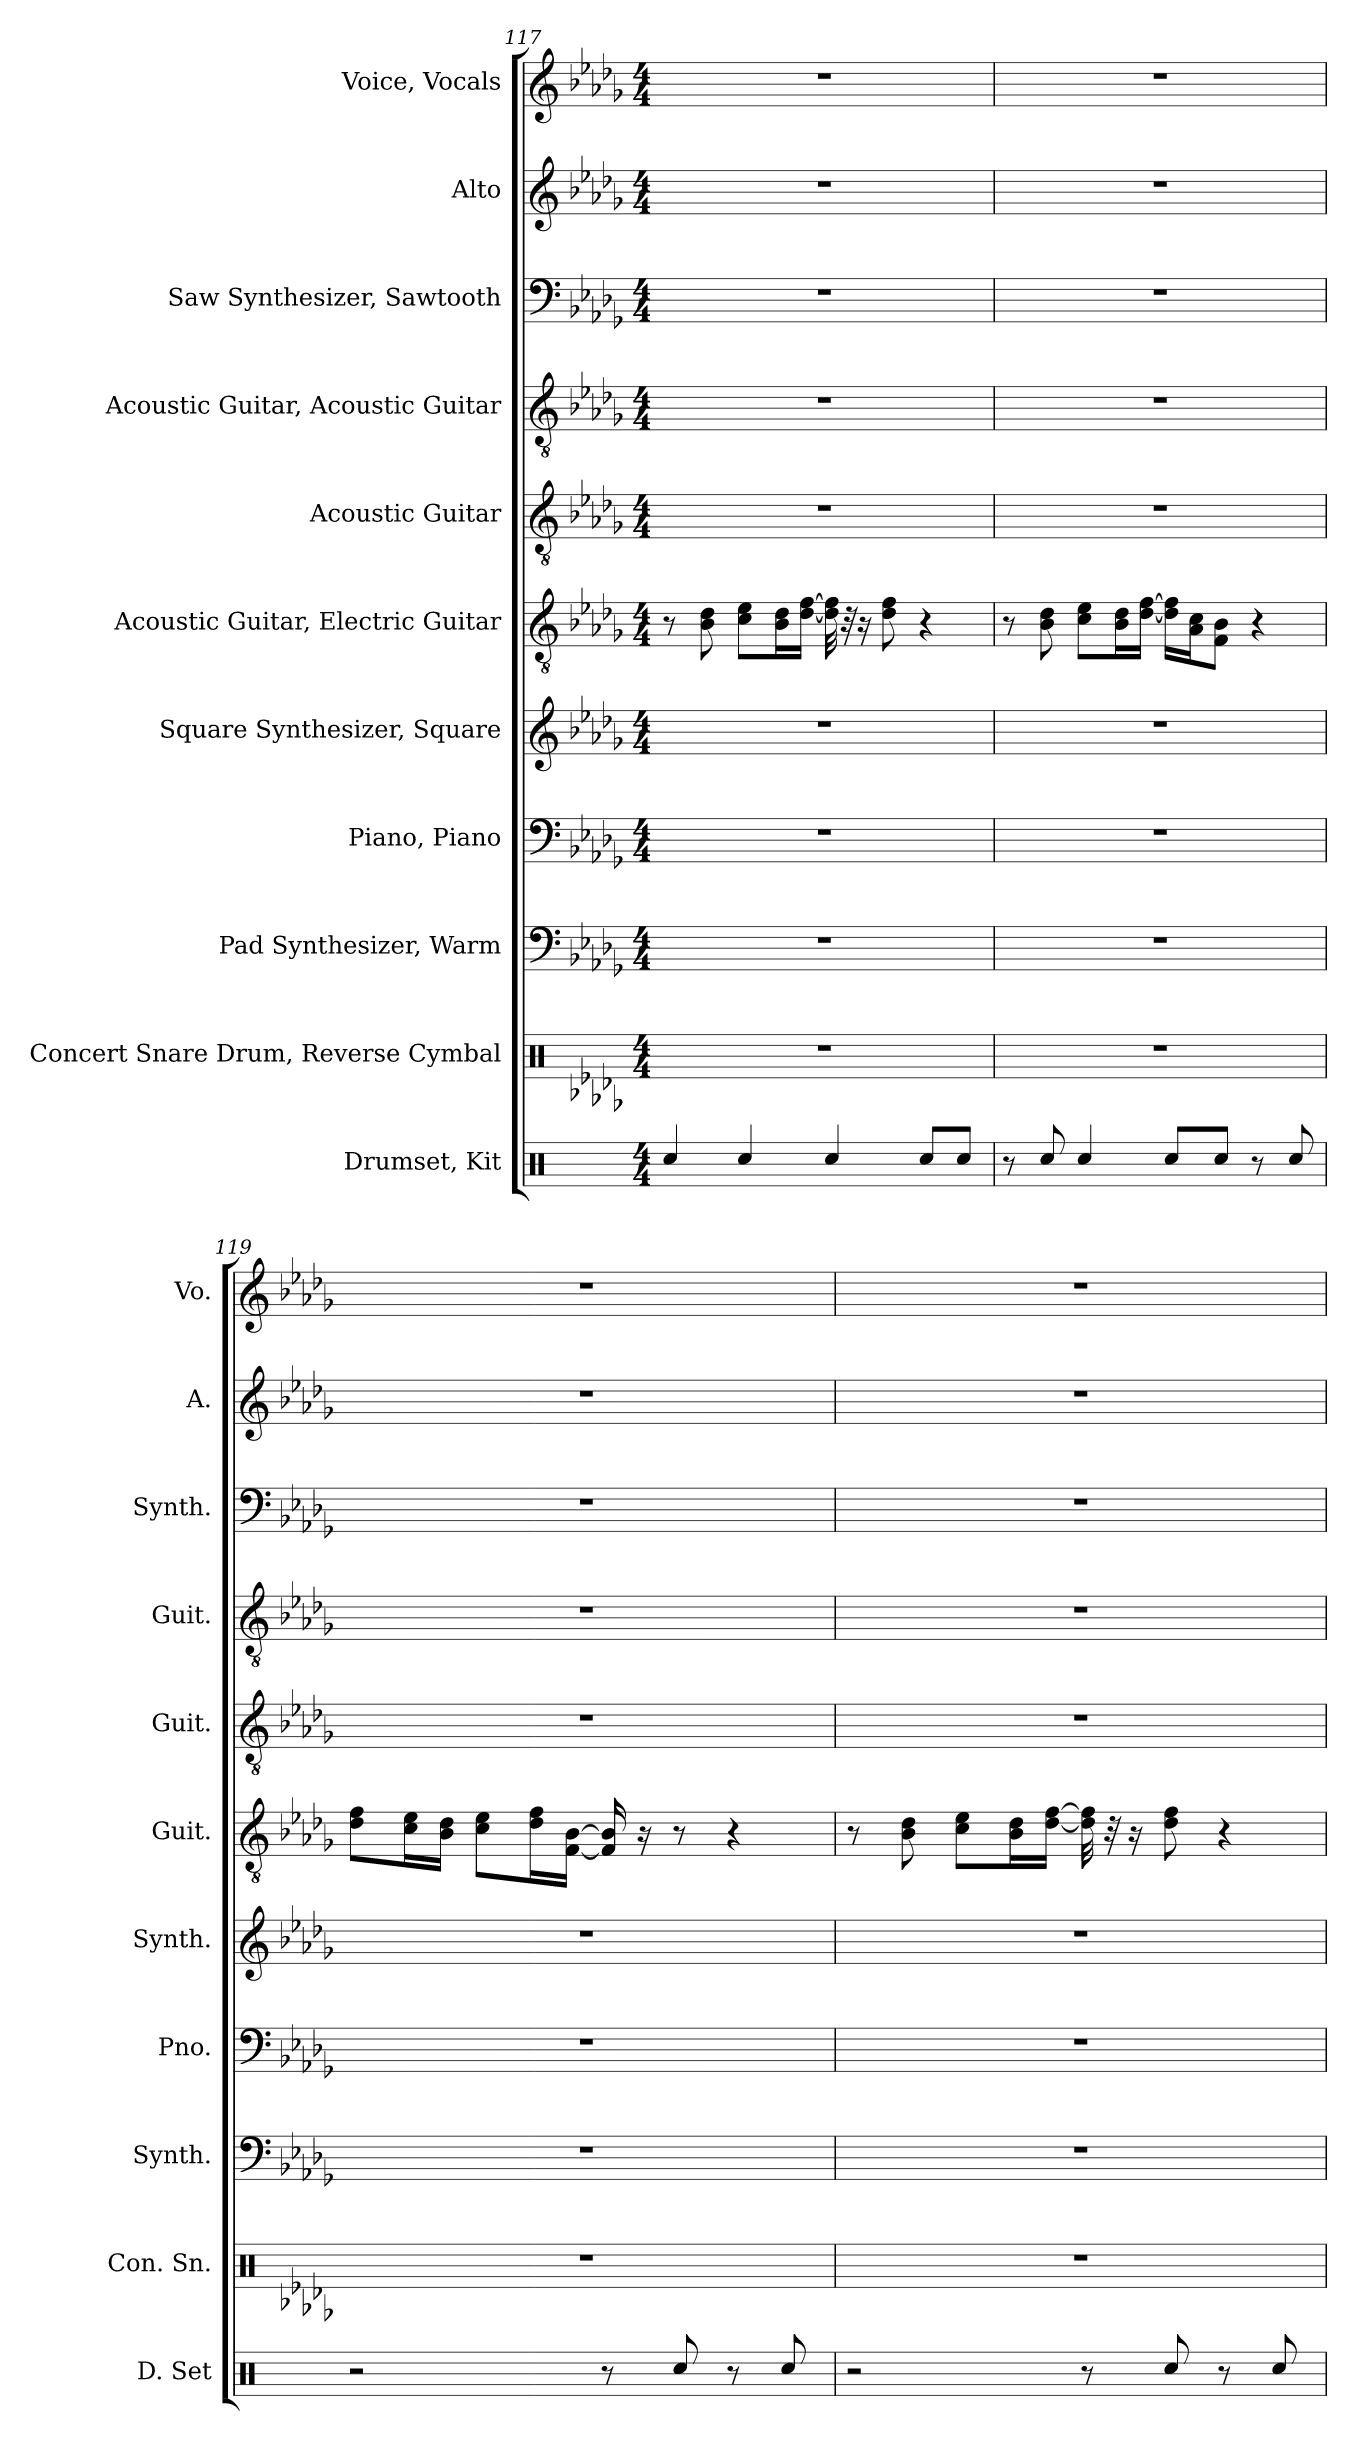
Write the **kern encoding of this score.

**kern	**kern	**kern	**kern	**kern	**kern	**kern	**kern	**kern	**kern	**kern
*part11	*part10	*part9	*part8	*part7	*part6	*part5	*part4	*part3	*part2	*part1
*staff11	*staff10	*staff9	*staff8	*staff7	*staff6	*staff5	*staff4	*staff3	*staff2	*staff1
*I"Drumset, Kit	*I"Concert Snare Drum, Reverse Cymbal	*I"Pad Synthesizer, Warm	*I"Piano, Piano	*I"Square Synthesizer, Square	*I"Acoustic Guitar, Electric Guitar	*I"Acoustic Guitar	*I"Acoustic Guitar, Acoustic Guitar	*I"Saw Synthesizer, Sawtooth	*I"Alto	*I"Voice, Vocals
*I'D. Set	*I'Con. Sn.	*I'Synth.	*I'Pno.	*I'Synth.	*I'Guit.	*I'Guit.	*I'Guit.	*I'Synth.	*I'A.	*I'Vo.
*clefX	*clefX	*clefF4	*clefF4	*clefG2	*clefGv2	*clefGv2	*clefGv2	*clefF4	*clefG2	*clefG2
*k[]	*k[b-e-a-d-g-]	*k[b-e-a-d-g-]	*k[b-e-a-d-g-]	*k[b-e-a-d-g-]	*k[b-e-a-d-g-]	*k[b-e-a-d-g-]	*k[b-e-a-d-g-]	*k[b-e-a-d-g-]	*k[b-e-a-d-g-]	*k[b-e-a-d-g-]
*M4/4	*M4/4	*M4/4	*M4/4	*M4/4	*M4/4	*M4/4	*M4/4	*M4/4	*M4/4	*M4/4
=117	=117	=117	=117	=117	=117	=117	=117	=117	=117	=117
4Rcc/	1r	1r	1r	1r	8r	1r	1r	1r	1r	1r
.	.	.	.	.	8B-\ 8d-\	.	.	.	.	.
4Rcc/	.	.	.	.	8c\ 8e-\L	.	.	.	.	.
.	.	.	.	.	16B-\ 16d-\L	.	.	.	.	.
.	.	.	.	.	[16d-\ [16f\JJ	.	.	.	.	.
4Rcc/	.	.	.	.	32d-\] 32f\]	.	.	.	.	.
.	.	.	.	.	32r	.	.	.	.	.
.	.	.	.	.	16r	.	.	.	.	.
.	.	.	.	.	8d-\ 8f\	.	.	.	.	.
8Rcc/L	.	.	.	.	4r	.	.	.	.	.
8Rcc/J	.	.	.	.	.	.	.	.	.	.
!!LO:PB:g=z
=118	=118	=118	=118	=118	=118	=118	=118	=118	=118	=118
8r	1r	1r	1r	1r	8r	1r	1r	1r	1r	1r
8Rcc/	.	.	.	.	8B-\ 8d-\	.	.	.	.	.
4Rcc/	.	.	.	.	8c\ 8e-\L	.	.	.	.	.
.	.	.	.	.	16B-\ 16d-\L	.	.	.	.	.
.	.	.	.	.	[16d-\ [16f\JJ	.	.	.	.	.
8Rcc/L	.	.	.	.	16d-\] 16f\]LL	.	.	.	.	.
.	.	.	.	.	16A-\ 16c\J	.	.	.	.	.
8Rcc/J	.	.	.	.	8F\ 8B-\J	.	.	.	.	.
8r	.	.	.	.	4r	.	.	.	.	.
8Rcc/	.	.	.	.	.	.	.	.	.	.
=119	=119	=119	=119	=119	=119	=119	=119	=119	=119	=119
2r	1r	1r	1r	1r	8d-\ 8f\L	1r	1r	1r	1r	1r
.	.	.	.	.	16c\ 16e-\L	.	.	.	.	.
.	.	.	.	.	16B-\ 16d-\JJ	.	.	.	.	.
.	.	.	.	.	8c\ 8e-\L	.	.	.	.	.
.	.	.	.	.	16d-\ 16f\L	.	.	.	.	.
.	.	.	.	.	[16F\ [16B-\JJ	.	.	.	.	.
8r	.	.	.	.	16F/] 16B-/]	.	.	.	.	.
.	.	.	.	.	16r	.	.	.	.	.
8Rcc/	.	.	.	.	8r	.	.	.	.	.
8r	.	.	.	.	4r	.	.	.	.	.
8Rcc/	.	.	.	.	.	.	.	.	.	.
=120	=120	=120	=120	=120	=120	=120	=120	=120	=120	=120
2r	1r	1r	1r	1r	8r	1r	1r	1r	1r	1r
.	.	.	.	.	8B-\ 8d-\	.	.	.	.	.
.	.	.	.	.	8c\ 8e-\L	.	.	.	.	.
.	.	.	.	.	16B-\ 16d-\L	.	.	.	.	.
.	.	.	.	.	[16d-\ [16f\JJ	.	.	.	.	.
8r	.	.	.	.	32d-\] 32f\]	.	.	.	.	.
.	.	.	.	.	32r	.	.	.	.	.
.	.	.	.	.	16r	.	.	.	.	.
8Rcc/	.	.	.	.	8d-\ 8f\	.	.	.	.	.
8r	.	.	.	.	4r	.	.	.	.	.
8Rcc/	.	.	.	.	.	.	.	.	.	.
=	=	=	=	=	=	=	=	=	=	=
*-	*-	*-	*-	*-	*-	*-	*-	*-	*-	*-
